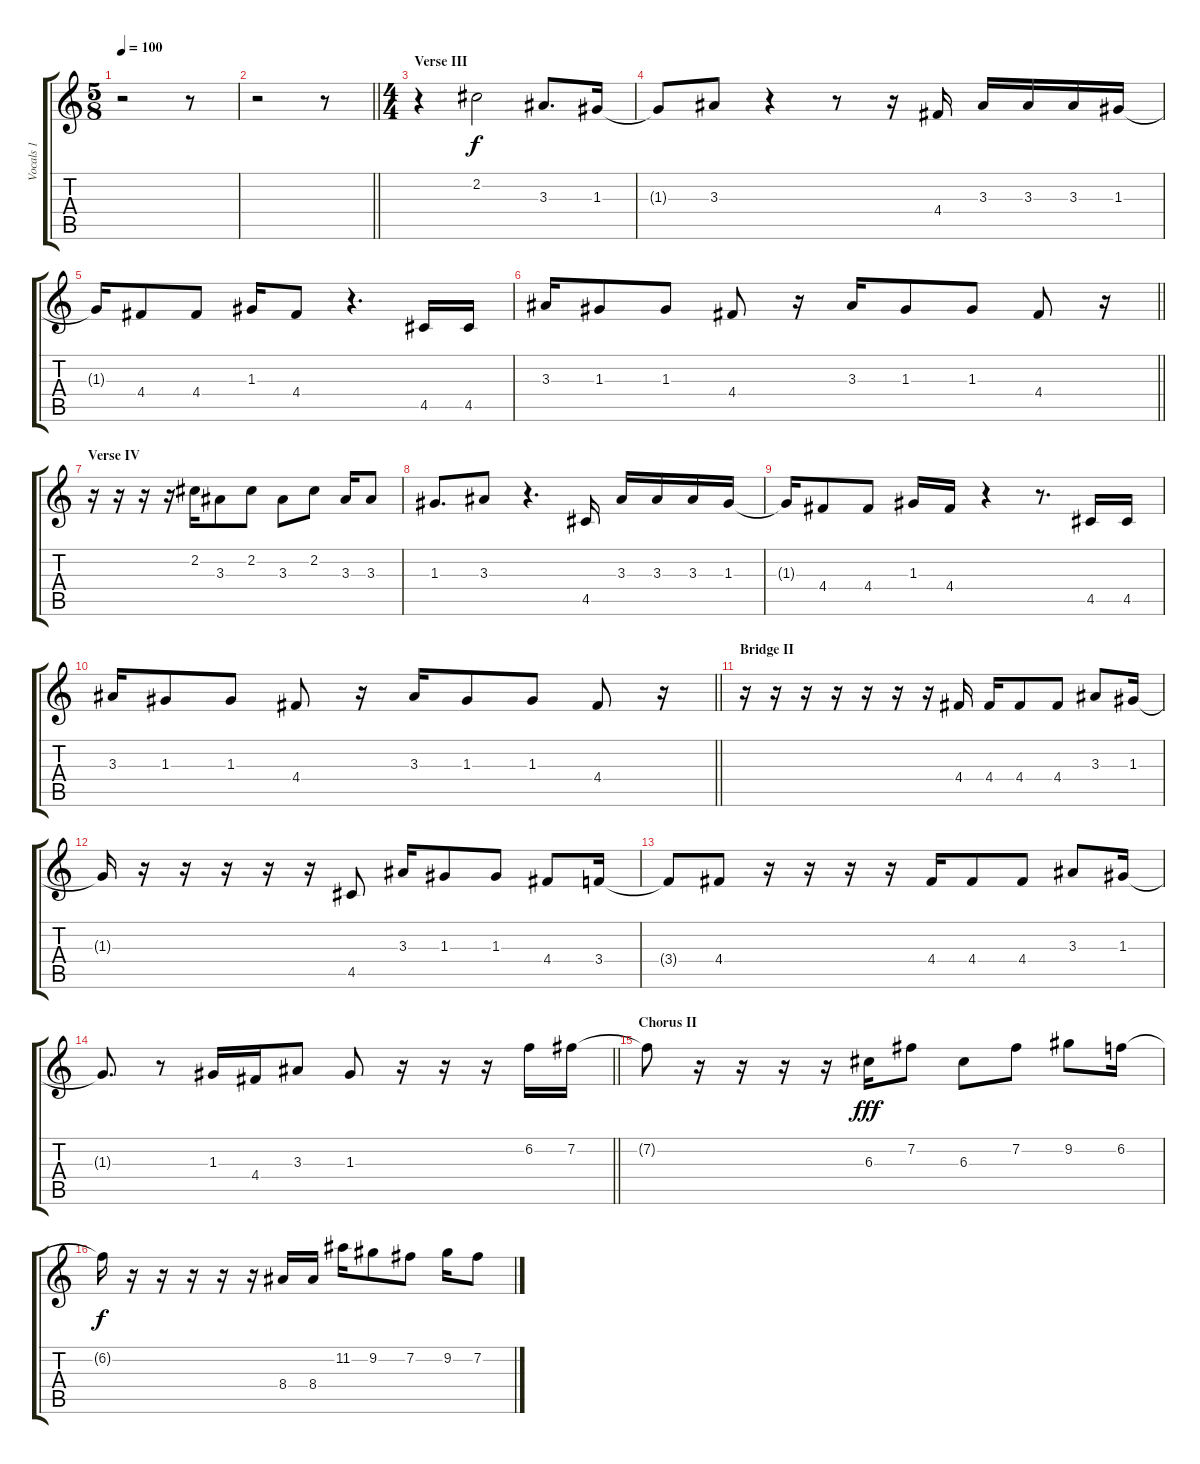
\track ("Vocals 1" "Vocals 1") {instrument overdrivenguitar}
\staff {score tabs}
\tuning (E4 B3 G3 D3 A2 E2) {hide}
\ts (5 8)
\tempo 100
\clef g2
\ks c
r.2{dy f} r.8 |
\barLineRight lightlight
r.2 r.8 |
\ts (4 4)
\section ("" "Verse III")
r.4 2.2.2 3.3.8{d} 1.3.16 |
1.3{t}.8 3.3.8 r.4 r.8 r.16 4.4.16 3.3.16 3.3.16 3.3.16 1.3.16 |
1.3{t}.16 4.4.8 4.4.8 1.3.16 4.4.8 r.4{d} 4.5.16 4.5.16 |
\barLineRight lightlight
3.3.16 1.3.8 1.3.8 4.4.8 r.16 3.3.16 1.3.8 1.3.8 4.4.8 r.16 |
\section ("" "Verse IV")
r.16 r.16 r.16 r.16 2.2.16 3.3.8 2.2.8 3.3.8 2.2.8 3.3.16 3.3.8 |
1.3.8{d} 3.3.8 r.4{d} 4.5.16 3.3.16 3.3.16 3.3.16 1.3.16 |
1.3{t}.16 4.4.8 4.4.8 1.3.16 4.4.16 r.4 r.8{d} 4.5.16 4.5.16 |
\barLineRight lightlight
3.3.16 1.3.8 1.3.8 4.4.8 r.16 3.3.16 1.3.8 1.3.8 4.4.8 r.16 |
\section ("" "Bridge II")
r.16 r.16 r.16 r.16 r.16 r.16 r.16 4.4.16 4.4.16 4.4.8 4.4.8 3.3.8 1.3.16 |
1.3{t}.16 r.16 r.16 r.16 r.16 r.16 4.5.8 3.3.16 1.3.8 1.3.8 4.4.8 3.4.16 |
3.4{t}.8 4.4.8 r.16 r.16 r.16 r.16 4.4.16 4.4.8 4.4.8 3.3.8 1.3.16 |
\barLineRight lightlight
1.3{t}.8{d} r.8 1.3.16 4.4.16 3.3.8 1.3.8 r.16 r.16 r.16 6.2.16 7.2.16 |
\section ("" "Chorus II")
7.2{t}.8 r.16 r.16 r.16 r.16 6.3.16{dy fff} 7.2.8 6.3.8 7.2.8 9.2.8 6.2.16 |
6.2{t}.16{dy f} r.16 r.16 r.16 r.16 r.16 8.4.16 8.4.16 11.2.16 9.2.8 7.2.8 9.2.16 7.2.8
